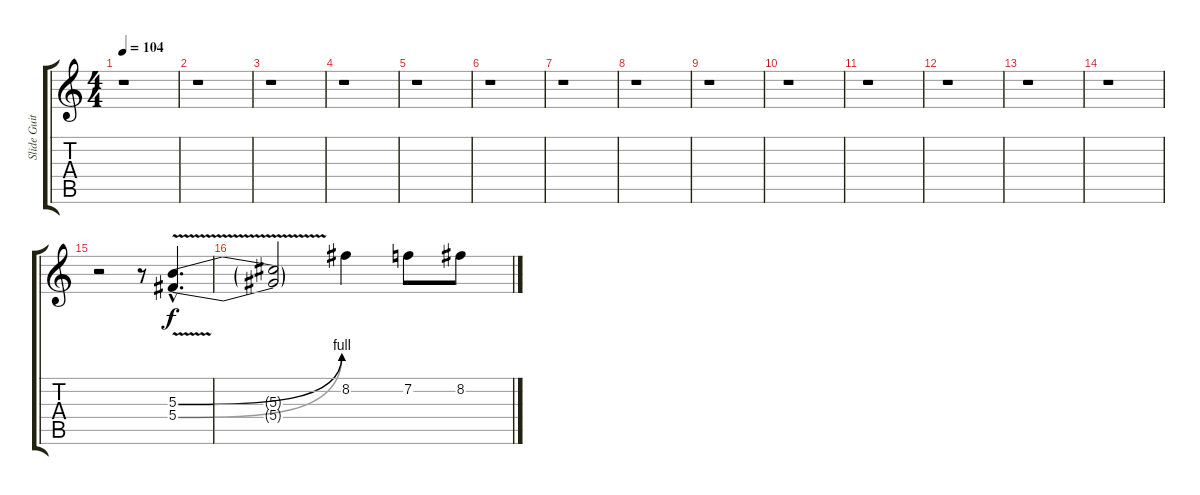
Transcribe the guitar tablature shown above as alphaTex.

\track ("Slide Guitar" "Slide Guit") {instrument overdrivenguitar}
\staff {score tabs}
\tuning (Eb4 Bb3 Gb3 Db3 Ab2 Eb2) {hide}
\ts (4 4)
\tempo 104
\clef g2
\ks c
r.1{dy f} |
r.1 |
r.1 |
r.1 |
r.1 |
r.1 |
r.1 |
r.1 |
r.1 |
r.1 |
r.1 |
r.1 |
r.1 |
r.1 |
r.2 r.8 (5.3{be (bend 0 0 60 4) v hac} 5.4{be (bend 0 0 60 4) v hac}).4{d} |
(5.3{t} 5.4{t}).2 8.2.4 7.2.8 8.2.8
